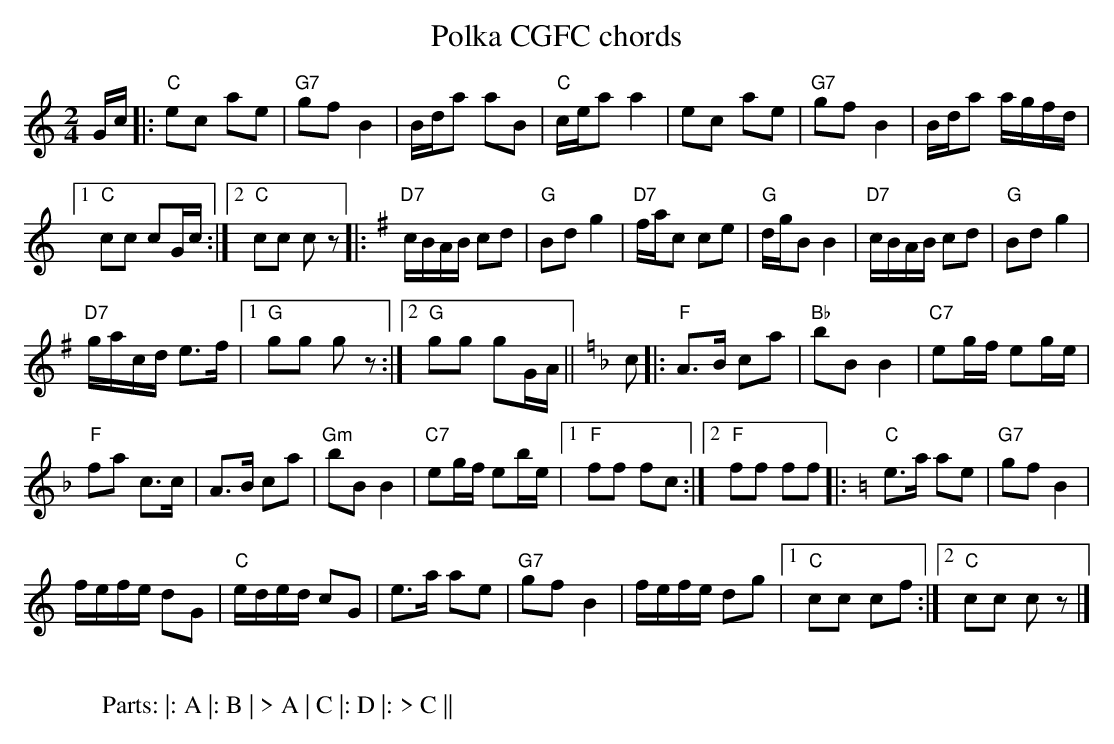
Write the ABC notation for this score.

X:1
T: Polka CGFC chords
M:2/4
L:1/16
K:C %%MIDI gchordon
Gc |: "C"e2c2 a2e2 | "G7"g2f2 B4 | Bda2 a2B2 | "C"cea2 a4 | e2c2 a2e2 | "G7"g2f2 B4 | Bda2 agfd |1
"C"c2c2 c2Gc :|2 "C"c2c2 c2 z2 |: [K:G] "D7"cBAB c2d2 | "G"B2d2 g4 | "D7"fac2 c2e2 | "G"dgB2 B4 | "D7"cBAB c2d2 | "G"B2d2 g4 |
"D7"gacd e3f |1 "G"g2g2 g2 z2 :|2 "G"g2g2 g2GA || [K:F] [L:1/8] c |: "F"A>B ca | "Bb"bB B2 | "C7"eg/f/ eg/e/ |
"F"fa c>c | A>B ca | "Gm"bB B2 | "C7"eg/f/ eb/e/ |1 "F"ff fc :|2 "F"ff ff |: [K:C] "C"e>a ae | "G7"gf B2 |
f/e/f/e/ dG | "C"e/d/e/d/ cG | e>a ae | "G7"gf B2 | f/e/f/e/ dg |1 "C"cc cf :|2 "C"cc c z |]
W:
W: Parts: |: A |: B | > A | C |: D |: > C ||
